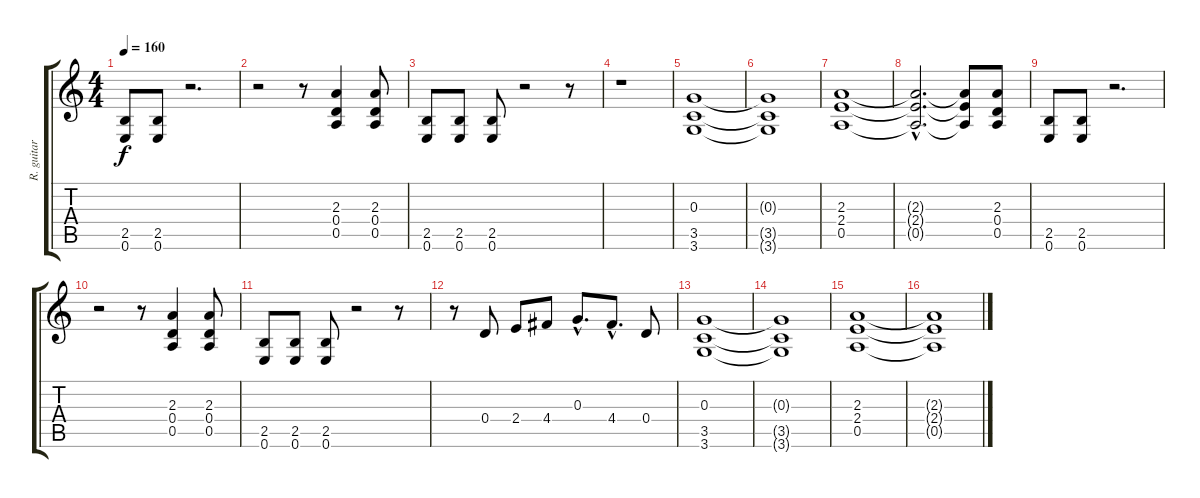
\track ("R. guitar" "R. guitar") {instrument overdrivenguitar}
\staff {score tabs}
\tuning (E4 B3 G3 D3 A2 E2) {hide}
\ts (4 4)
\tempo 160
\clef g2
\ks c
(2.5 0.6).8{dy f instrument overdrivenguitar} (2.5 0.6).8 r.2{d} |
r.2 r.8 (2.3 0.4 0.5).4 (2.3 0.4 0.5).8 |
(2.5 0.6).8 (2.5 0.6).8 (2.5 0.6).8 r.2 r.8 |
r.1 |
(0.3 3.5 3.6).1 |
(0.3{t} 3.5{t} 3.6{t}).1 |
(2.3 2.4 0.5).1 |
(2.3{hac t} 2.4{hac t} 0.5{hac t}).2{d} (2.3{t} 2.4{t} 0.5{t}).8 (2.3 0.4 0.5).8 |
(2.5 0.6).8 (2.5 0.6).8 r.2{d} |
r.2 r.8 (2.3 0.4 0.5).4 (2.3 0.4 0.5).8 |
(2.5 0.6).8 (2.5 0.6).8 (2.5 0.6).8 r.2 r.8 |
r.8 0.4.8 2.4.8 4.4.8 0.3{hac}.8{d} 4.4{hac}.8{d} 0.4.8 |
(0.3 3.5 3.6).1 |
(0.3{t} 3.5{t} 3.6{t}).1 |
(2.3 2.4 0.5).1 |
(2.3{t} 2.4{t} 0.5{t}).1
